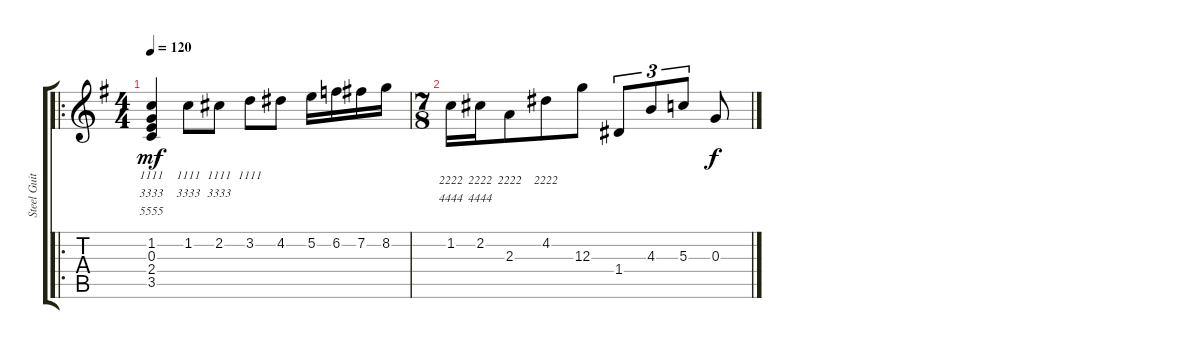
\track ("Steel Guitar" "Steel Guit") {instrument acousticguitarsteel}
\staff {score tabs}
\tuning (E4 B3 G3 D3 A2 E2) {hide}
\ro
\ts (4 4)
\tempo 120
\clef g2
\ks g
(1.2 0.3 2.4 3.5).4{lyrics (0 "1111") lyrics (1 "") lyrics (2 "3333") lyrics (3 "") lyrics (4 "5555") dy mf instrument acousticguitarsteel} 1.2.8{lyrics (0 "1111") lyrics (1 "") lyrics (2 "3333") lyrics (3 "") lyrics (4 "")} 2.2.8{lyrics (0 "1111") lyrics (1 "") lyrics (2 "3333") lyrics (3 "") lyrics (4 "")} 3.2.8{lyrics (0 "1111") lyrics (1 "") lyrics (2 "") lyrics (3 "") lyrics (4 "")} 4.2.8 5.2.16 6.2.16 7.2.16 8.2.16 |
\ts (7 8)
1.2.16{lyrics (0 "") lyrics (1 "2222") lyrics (2 "") lyrics (3 "4444") lyrics (4 "")} 2.2.16{lyrics (0 "") lyrics (1 "2222") lyrics (2 "") lyrics (3 "4444") lyrics (4 "")} 2.3.8{lyrics (0 "") lyrics (1 "2222") lyrics (2 "") lyrics (3 "") lyrics (4 "")} 4.2.8{lyrics (0 "") lyrics (1 "2222") lyrics (2 "") lyrics (3 "") lyrics (4 "")} 12.3.8 1.4.8{tu (3 2)} 4.3.8{tu (3 2)} 5.3.8{tu (3 2)} 0.3.8{dy f}
